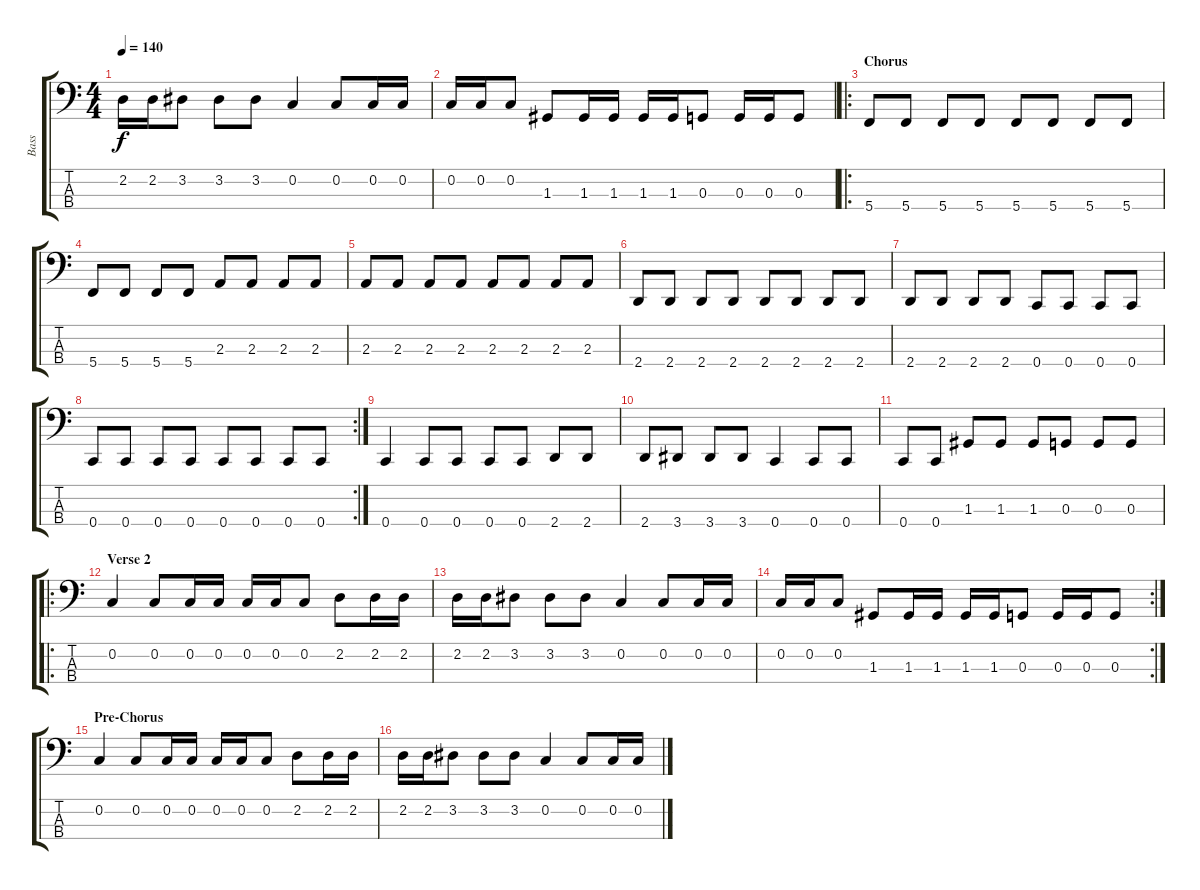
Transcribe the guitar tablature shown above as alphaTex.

\track ("Bass" "Bass") {instrument electricbasspick}
\staff {score tabs}
\tuning (F2 C2 G1 C1) {hide}
\ts (4 4)
\tempo 140
\clef f4
\ks c
2.2.16{dy f} 2.2.16 3.2.8 3.2.8 3.2.8 0.2.4 0.2.8 0.2.16 0.2.16 |
0.2.16 0.2.16 0.2.8 1.3.8 1.3.16 1.3.16 1.3.16 1.3.16 0.3.8 0.3.16 0.3.16 0.3.8 |
\ro
\section ("" "Chorus")
5.4.8 5.4.8 5.4.8 5.4.8 5.4.8 5.4.8 5.4.8 5.4.8 |
5.4.8 5.4.8 5.4.8 5.4.8 2.3.8 2.3.8 2.3.8 2.3.8 |
2.3.8 2.3.8 2.3.8 2.3.8 2.3.8 2.3.8 2.3.8 2.3.8 |
2.4.8 2.4.8 2.4.8 2.4.8 2.4.8 2.4.8 2.4.8 2.4.8 |
2.4.8 2.4.8 2.4.8 2.4.8 0.4.8 0.4.8 0.4.8 0.4.8 |
\rc 2
0.4.8 0.4.8 0.4.8 0.4.8 0.4.8 0.4.8 0.4.8 0.4.8 |
0.4.4 0.4.8 0.4.8 0.4.8 0.4.8 2.4.8 2.4.8 |
2.4.8 3.4.8 3.4.8 3.4.8 0.4.4 0.4.8 0.4.8 |
0.4.8 0.4.8 1.3.8 1.3.8 1.3.8 0.3.8 0.3.8 0.3.8 |
\ro
\section ("" "Verse 2")
0.2.4 0.2.8 0.2.16 0.2.16 0.2.16 0.2.16 0.2.8 2.2.8 2.2.16 2.2.16 |
2.2.16 2.2.16 3.2.8 3.2.8 3.2.8 0.2.4 0.2.8 0.2.16 0.2.16 |
\rc 2
0.2.16 0.2.16 0.2.8 1.3.8 1.3.16 1.3.16 1.3.16 1.3.16 0.3.8 0.3.16 0.3.16 0.3.8 |
\section ("" "Pre-Chorus")
0.2.4 0.2.8 0.2.16 0.2.16 0.2.16 0.2.16 0.2.8 2.2.8 2.2.16 2.2.16 |
2.2.16 2.2.16 3.2.8 3.2.8 3.2.8 0.2.4 0.2.8 0.2.16 0.2.16
